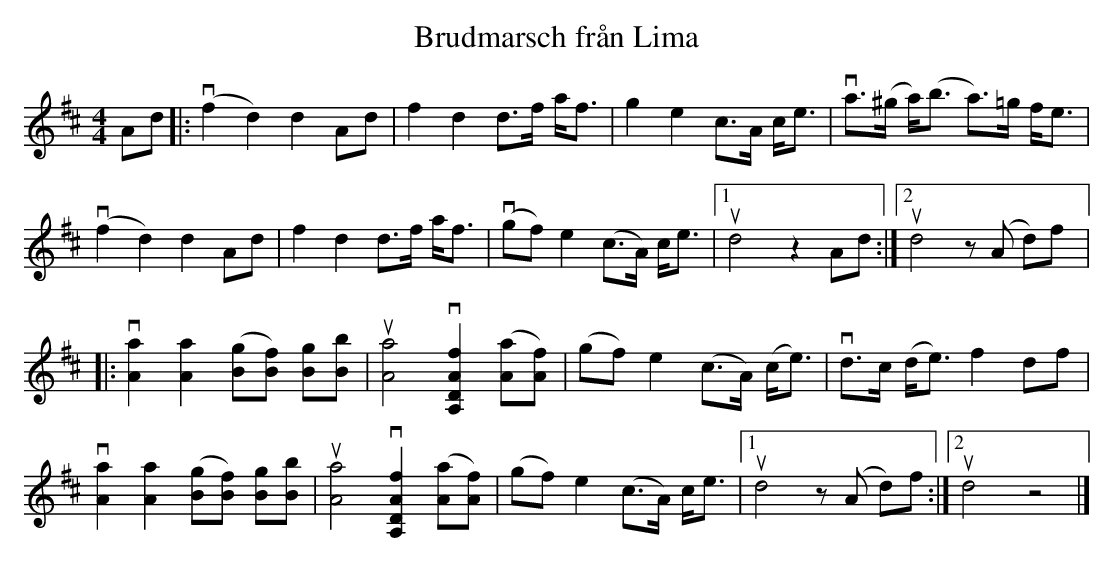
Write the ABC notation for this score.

X:1
T: Brudmarsch från Lima
M: 4/4
L: 1/8
K: D
Ad|: v(f2 d2) d2 Ad | f2 d2 d>f a<f | g2 e2 c>A c<e | va>(^g a)<(b a)>=g f<e |
v(f2 d2) d2 Ad | f2 d2 d>f a<f | v(gf) e2 (c>A) c<e |1 ud4 z2 Ad :|2 ud4 z (A d)f |:
v[aA]2 [aA]2 ([gB][fB]) [gB][bB] | u[aA]4 v[fADA,]2 ([aA][fA]) | (gf) e2 (c>A) (c<e) | vd>c (d<e) f2 df |
v[aA]2 [aA]2 ([gB][fB]) [gB][bB] | u[aA]4 v[fADA,]2 ([aA][fA]) | (gf) e2 (c>A) c<e |1 ud4 z (A d)f :|2 ud4 z4 |]
